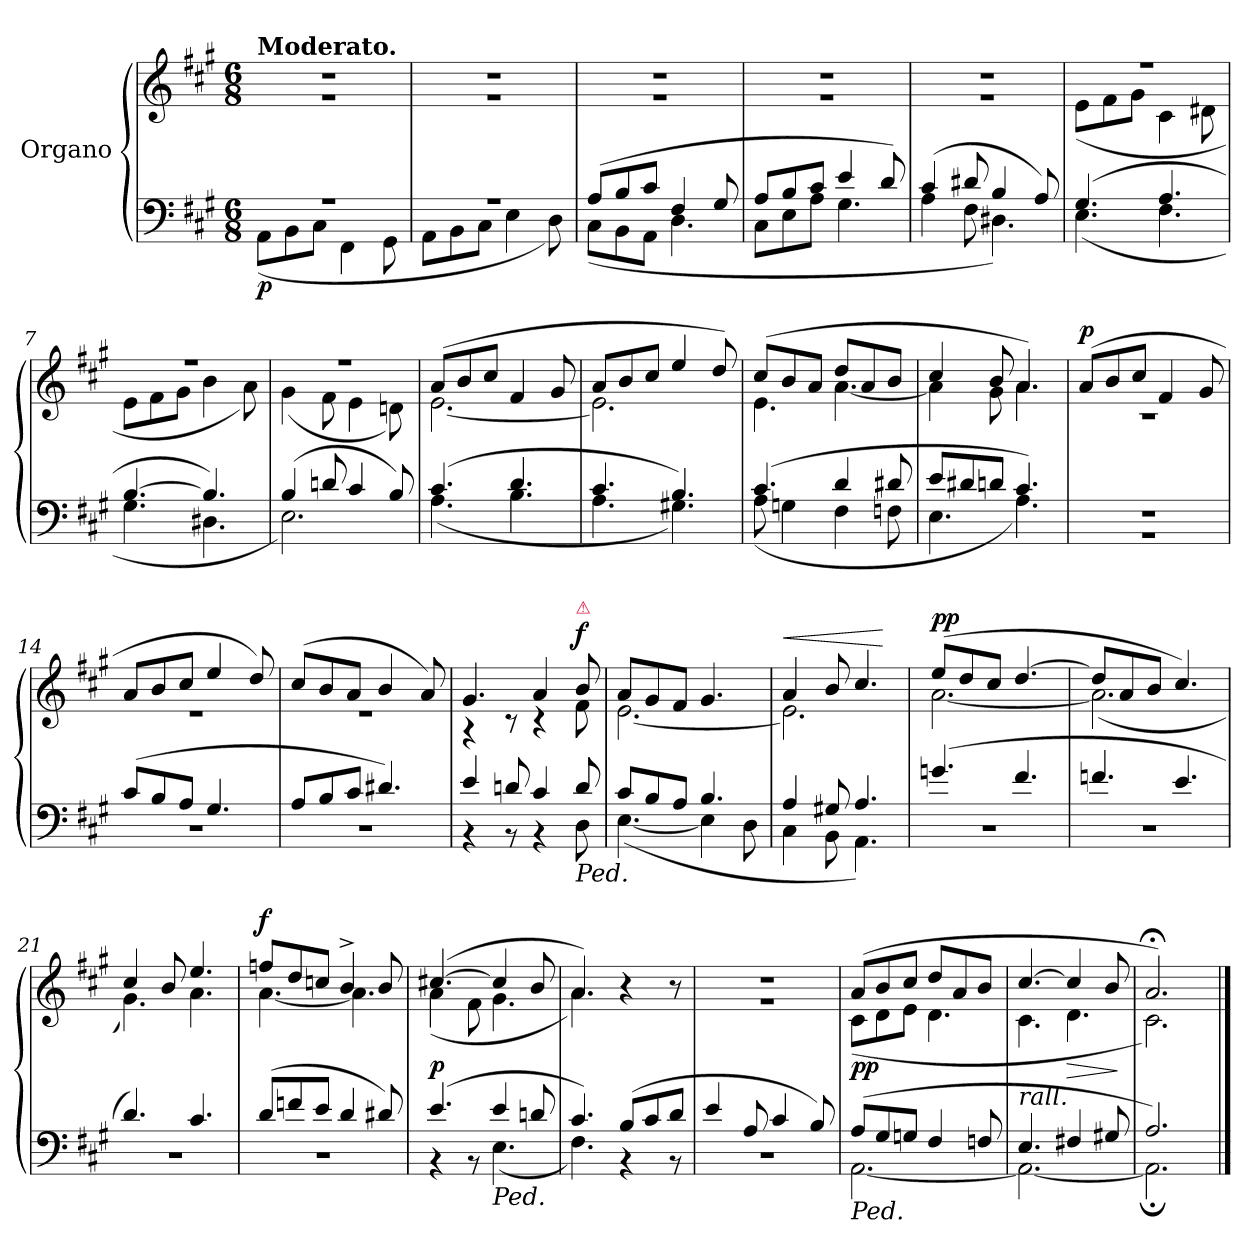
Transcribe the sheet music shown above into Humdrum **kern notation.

**kern	**kern	**dynam
*part1	*part1	*part1
*staff2	*staff1	*staff1/2
*I"Organo	*	*
*clefF4	*clefG2	*
*k[f#c#g#]	*k[f#c#g#]	*
*M6/8	*M6/8	*
=1	=1	=1
*^	*^	*
!	!	!LO:TX:a:B:t=Moderato.	!	!
!	!	!	!	!LO:DY:b=2
2.rA	(8AA\L	2.rdd	2.rg	p
.	8BB\	.	.	.
.	8C#\J	.	.	.
.	4FF#\	.	.	.
.	8GG#\	.	.	.
=2	=2	=2	=2	=2
2.rA	8AA\L	2.rdd	2.rg	.
.	8BB\	.	.	.
.	8C#\J	.	.	.
.	4E\	.	.	.
.	8D\)	.	.	.
=3	=3	=3	=3	=3
(8A/L	(8C#\L	2.rdd	2.rg	.
8B/	8BB\	.	.	.
8c#/J	8AA\J	.	.	.
4F#/	4.D\	.	.	.
8G#/	.	.	.	.
=4	=4	=4	=4	=4
8A/L	8C#\L	2.rdd	2.rg	.
8B/	8E\	.	.	.
8c#/J	8A\J	.	.	.
4e/	4.G#\	.	.	.
8d/)	.	.	.	.
=5	=5	=5	=5	=5
(4c#/	4A\	2.rdd	2.rg	.
8d#X/	8F#\	.	.	.
4B/	4.D#X\)	.	.	.
8A/)	.	.	.	.
=6	=6	=6	=6	=6
(4.G#/	(4.E\	2.rff	(8e\L	.
.	.	.	8f#\	.
.	.	.	8g#\J	.
4.A/	4.F#\	.	4c#\	.
.	.	.	8d#X\	.
=7	=7	=7	=7	=7
[4.B/	4.G#\	2.rff	8e\L	.
.	.	.	8f#\	.
.	.	.	8g#\J	.
4.B/])	4.D#X\	.	4b\	.
.	.	.	8a\)	.
=8	=8	=8	=8	=8
(4B/	2.E\)	2.rff	(4g#\	.
8dn/	.	.	8f#\	.
4c#/	.	.	4e\	.
8B/)	.	.	8dn\)	.
=9	=9	=9	=9	=9
!	!	!	!	!LO:DY:a
(4.c#/	(4.A\	(8a/L	[2.e\	pf
.	.	8b/	.	.
.	.	8cc#/J	.	.
4.d/	4.B\	4f#/	.	.
.	.	8g#/	.	.
=10	=10	=10	=10	=10
4.c#/	4.A\	8a/L	2.e\]	.
.	.	8b/	.	.
.	.	8cc#/J	.	.
4.B/)	4.G#X\)	4ee/	.	.
.	.	8dd/)	.	.
=11	=11	=11	=11	=11
(4.c#/	(8A\	(8cc#/L	4.e\	.
.	4Gn\	8b/	.	.
.	.	8a/J	.	.
4d/	4F#\	8dd/L	[4.a\	.
.	.	8a/	.	.
8d#X/	8Fn\	8b/J	.	.
=12	=12	=12	=12	=12
8e/L	4.E\	4cc#/	4a\]	.
8d#X/	.	.	.	.
8dn/J	.	8b/	8g#\	.
4.c#/)	4.A\)	4.a/)	4.a\	.
=13	=13	=13	=13	=13
!	!	!	!	!LO:DY:a
2.rF	2.rBB	(8a/L	2.r	p
.	.	8b/	.	.
.	.	8cc#/J	.	.
.	.	4f#/	.	.
.	.	8g#/	.	.
=14	=14	=14	=14	=14
(8c#/L	2.r	8a/L	2.r	.
8B/	.	8b/	.	.
8A/J	.	8cc#/J	.	.
4.G#/	.	4ee/	.	.
.	.	8dd/)	.	.
=15	=15	=15	=15	=15
8A/L	2.r	(8cc#/L	2.r	.
8B/	.	8b/	.	.
8c#/J	.	8a/J	.	.
4.d#X/)	.	4b/	.	.
.	.	8a/)	.	.
=16	=16	=16	=16	=16
4e/	4r	4.g#/	4r	.
8dn/	8r	.	8r	.
4c#/	4r	4a/	4r	.
!	!	!LO:TX:a:color=crimson:t=⚠	!	!
!LO:TX:b:i:t=Ped.	!	!	!	!
!	!	!	!	!LO:DY:a
8d/	8D\	8b/	8f#\	f
=17	=17	=17	=17	=17
8c#/L	([4.E\	8a/L	[2.e\	.
8B/	.	8g#/	.	.
8A/J	.	8f#/J	.	.
4.B/	4E\]	4.g#/	.	.
.	8D\	.	.	.
=18	=18	=18	=18	=18
!	!	!	!	!LO:HP:a
4A/	4C#\	4a/	2.e\]	<
8G#X/	8BB\	8b/	.	.
4.A/	4.AA\)	4.cc#/	.	.
*v	*v	*	*	*
*	*v	*v	*
.	.	[
=19	=19	=19
*^	*^	*
!	!	!	!	!LO:DY:a
(4.gn/	2.r	(8ee/L	[2.a\	pp
.	.	8dd/	.	.
.	.	8cc#/J	.	.
4.f#/	.	[4.dd/	.	.
=20	=20	=20	=20	=20
4.fn/	2.r	8dd/L]	(2.a\]	.
.	.	8a/	.	.
.	.	8b/J	.	.
4.e/	.	4.cc#/)	.	.
=21	=21	=21	=21	=21
4.d/)	2.r	4cc#/	4.g#\)	.
.	.	8b/	.	.
4.c#/	.	4.ee/	4.a\	.
=22	=22	=22	=22	=22
!	!	!	!	!LO:DY:a
(8d/L	2.r	8ffn/L	[4.a\	f
8fn/	.	8dd/	.	.
8e/J	.	8ccn/J	.	.
4d/	.	4b^/	4.a\]	.
8d#X/)	.	8b/	.	.
=23	=23	=23	=23	=23
(4.e/	4r	([4.cc#X/	(4a\	p
.	8r	.	8f#\	.
!LO:TX:b:i:t=Ped.	!	!	!	!
4e/	(4.E\	4cc#/]	4.g#\	.
8dn/	.	8b/	.	.
=24	=24	=24	=24	=24
4.c#/)	4.F#\)	4.a/)	4.a\)	.
(8B/L	4r	4r	4ryy	pf
8c#/	.	.	.	.
8d/J	8r	8r	8ryy	.
=25	=25	=25	=25	=25
4e/	2.r	2.rdd	2.rg	.
8A/	.	.	.	.
4c#/	.	.	.	.
8B/)	.	.	.	.
=26	=26	=26	=26	=26
!LO:TX:b:i:t=Ped.	!	!	!	!
(8A/L	[2.AA\	(8a/L	(8c#\L	pp
8G#/	.	8b/	8d\	.
8Gn/J	.	8cc#/J	8e\J	.
4F#/	.	8dd/L	4.d\	.
.	.	8a/	.	.
8Fn/	.	8b/J	.	.
=27	=27	=27	=27	=27
!LO:TX:a:i:t=rall.	!	!	!	!
4.E/	2.AA\_	[4.cc#/	4.c#\	.
4F#X/	.	4cc#/]	4.d\	>
8G#X/	.	8b/	.	.
*v	*v	*	*	*
*	*v	*v	*
.	.	]
=28	=28	=28
*^	*^	*
2.A/)	2.AA;<\]	2.a;</)	2.c#\)	.
*v	*v	*	*	*
*	*v	*v	*
==	==	==
*-	*-	*-
